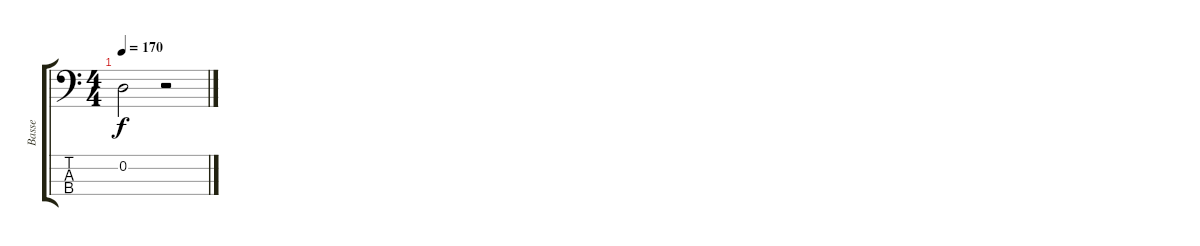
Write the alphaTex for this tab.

\track ("Basse" "Basse") {instrument electricbassfinger}
\staff {score tabs}
\tuning (G2 D2 A1 E1) {hide}
\ts (4 4)
\tempo 170
\clef f4
\ks c
0.2.2{dy f} r.2
